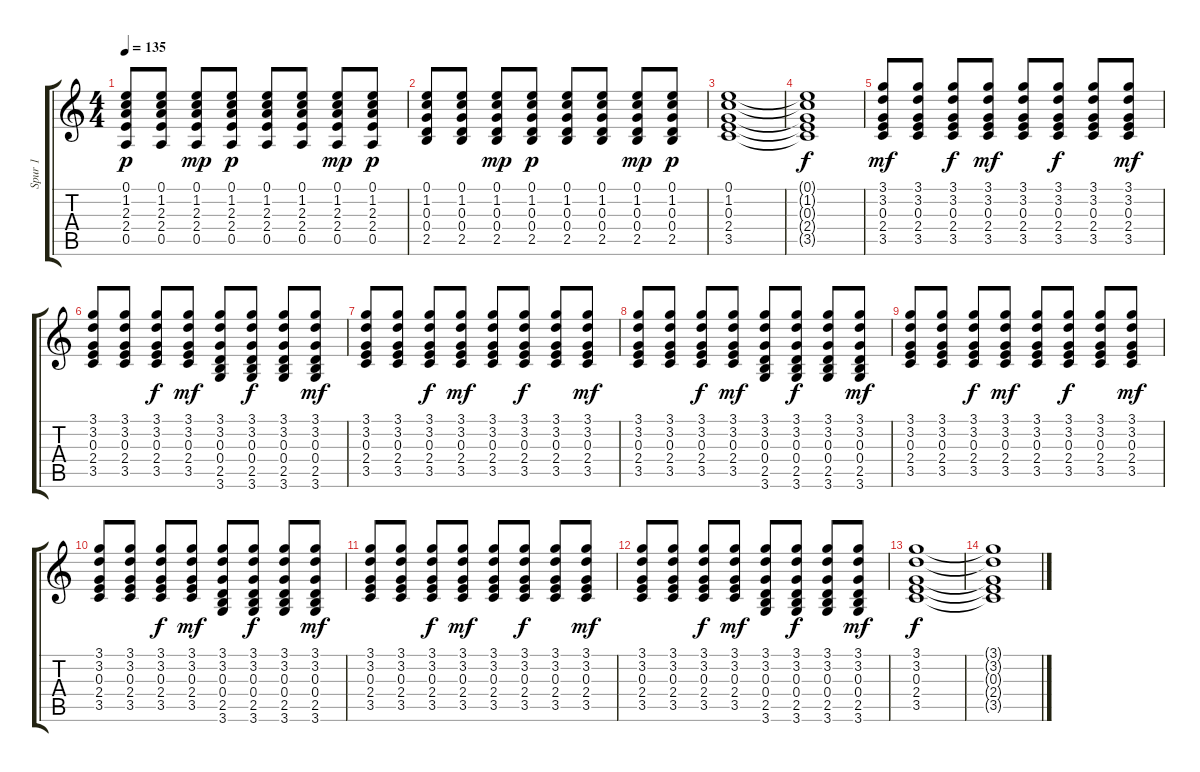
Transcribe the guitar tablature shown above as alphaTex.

\track ("Spur 1" "Spur 1") {instrument acousticguitarsteel}
\staff {score tabs}
\tuning (E4 B3 G3 D3 A2 E2) {hide}
\ts (4 4)
\tempo 135
\clef g2
\ks c
(0.1 1.2 2.3 2.4 0.5).8{dy p} (0.1 1.2 2.3 2.4 0.5).8 (0.1 1.2 2.3 2.4 0.5).8{dy mp} (0.1 1.2 2.3 2.4 0.5).8{dy p} (0.1 1.2 2.3 2.4 0.5).8 (0.1 1.2 2.3 2.4 0.5).8 (0.1 1.2 2.3 2.4 0.5).8{dy mp} (0.1 1.2 2.3 2.4 0.5).8{dy p} |
(0.1 1.2 0.3 0.4 2.5).8 (0.1 1.2 0.3 0.4 2.5).8 (0.1 1.2 0.3 0.4 2.5).8{dy mp} (0.1 1.2 0.3 0.4 2.5).8{dy p} (0.1 1.2 0.3 0.4 2.5).8 (0.1 1.2 0.3 0.4 2.5).8 (0.1 1.2 0.3 0.4 2.5).8{dy mp} (0.1 1.2 0.3 0.4 2.5).8{dy p} |
(0.1 1.2 0.3 2.4 3.5).1 |
(0.1{t} 1.2{t} 0.3{t} 2.4{t} 3.5{t}).1{dy f} |
(3.1 3.2 0.3 2.4 3.5).8{dy mf} (3.1 3.2 0.3 2.4 3.5).8 (3.1 3.2 0.3 2.4 3.5).8{dy f} (3.1 3.2 0.3 2.4 3.5).8{dy mf} (3.1 3.2 0.3 2.4 3.5).8 (3.1 3.2 0.3 2.4 3.5).8{dy f} (3.1 3.2 0.3 2.4 3.5).8 (3.1 3.2 0.3 2.4 3.5).8{dy mf} |
(3.1 3.2 0.3 2.4 3.5).8 (3.1 3.2 0.3 2.4 3.5).8 (3.1 3.2 0.3 2.4 3.5).8{dy f} (3.1 3.2 0.3 2.4 3.5).8{dy mf} (3.1 3.2 0.3 0.4 2.5 3.6).8 (3.1 3.2 0.3 0.4 2.5 3.6).8{dy f} (3.1 3.2 0.3 0.4 2.5 3.6).8 (3.1 3.2 0.3 0.4 2.5 3.6).8{dy mf} |
(3.1 3.2 0.3 2.4 3.5).8 (3.1 3.2 0.3 2.4 3.5).8 (3.1 3.2 0.3 2.4 3.5).8{dy f} (3.1 3.2 0.3 2.4 3.5).8{dy mf} (3.1 3.2 0.3 2.4 3.5).8 (3.1 3.2 0.3 2.4 3.5).8{dy f} (3.1 3.2 0.3 2.4 3.5).8 (3.1 3.2 0.3 2.4 3.5).8{dy mf} |
(3.1 3.2 0.3 2.4 3.5).8 (3.1 3.2 0.3 2.4 3.5).8 (3.1 3.2 0.3 2.4 3.5).8{dy f} (3.1 3.2 0.3 2.4 3.5).8{dy mf} (3.1 3.2 0.3 0.4 2.5 3.6).8 (3.1 3.2 0.3 0.4 2.5 3.6).8{dy f} (3.1 3.2 0.3 0.4 2.5 3.6).8 (3.1 3.2 0.3 0.4 2.5 3.6).8{dy mf} |
(3.1 3.2 0.3 2.4 3.5).8 (3.1 3.2 0.3 2.4 3.5).8 (3.1 3.2 0.3 2.4 3.5).8{dy f} (3.1 3.2 0.3 2.4 3.5).8{dy mf} (3.1 3.2 0.3 2.4 3.5).8 (3.1 3.2 0.3 2.4 3.5).8{dy f} (3.1 3.2 0.3 2.4 3.5).8 (3.1 3.2 0.3 2.4 3.5).8{dy mf} |
(3.1 3.2 0.3 2.4 3.5).8 (3.1 3.2 0.3 2.4 3.5).8 (3.1 3.2 0.3 2.4 3.5).8{dy f} (3.1 3.2 0.3 2.4 3.5).8{dy mf} (3.1 3.2 0.3 0.4 2.5 3.6).8 (3.1 3.2 0.3 0.4 2.5 3.6).8{dy f} (3.1 3.2 0.3 0.4 2.5 3.6).8 (3.1 3.2 0.3 0.4 2.5 3.6).8{dy mf} |
(3.1 3.2 0.3 2.4 3.5).8 (3.1 3.2 0.3 2.4 3.5).8 (3.1 3.2 0.3 2.4 3.5).8{dy f} (3.1 3.2 0.3 2.4 3.5).8{dy mf} (3.1 3.2 0.3 2.4 3.5).8 (3.1 3.2 0.3 2.4 3.5).8{dy f} (3.1 3.2 0.3 2.4 3.5).8 (3.1 3.2 0.3 2.4 3.5).8{dy mf} |
(3.1 3.2 0.3 2.4 3.5).8 (3.1 3.2 0.3 2.4 3.5).8 (3.1 3.2 0.3 2.4 3.5).8{dy f} (3.1 3.2 0.3 2.4 3.5).8{dy mf} (3.1 3.2 0.3 0.4 2.5 3.6).8 (3.1 3.2 0.3 0.4 2.5 3.6).8{dy f} (3.1 3.2 0.3 0.4 2.5 3.6).8 (3.1 3.2 0.3 0.4 2.5 3.6).8{dy mf} |
\section ("" "")
(3.1 3.2 0.3 2.4 3.5).1{dy f} |
(3.1{t} 3.2{t} 0.3{t} 2.4{t} 3.5{t}).1
